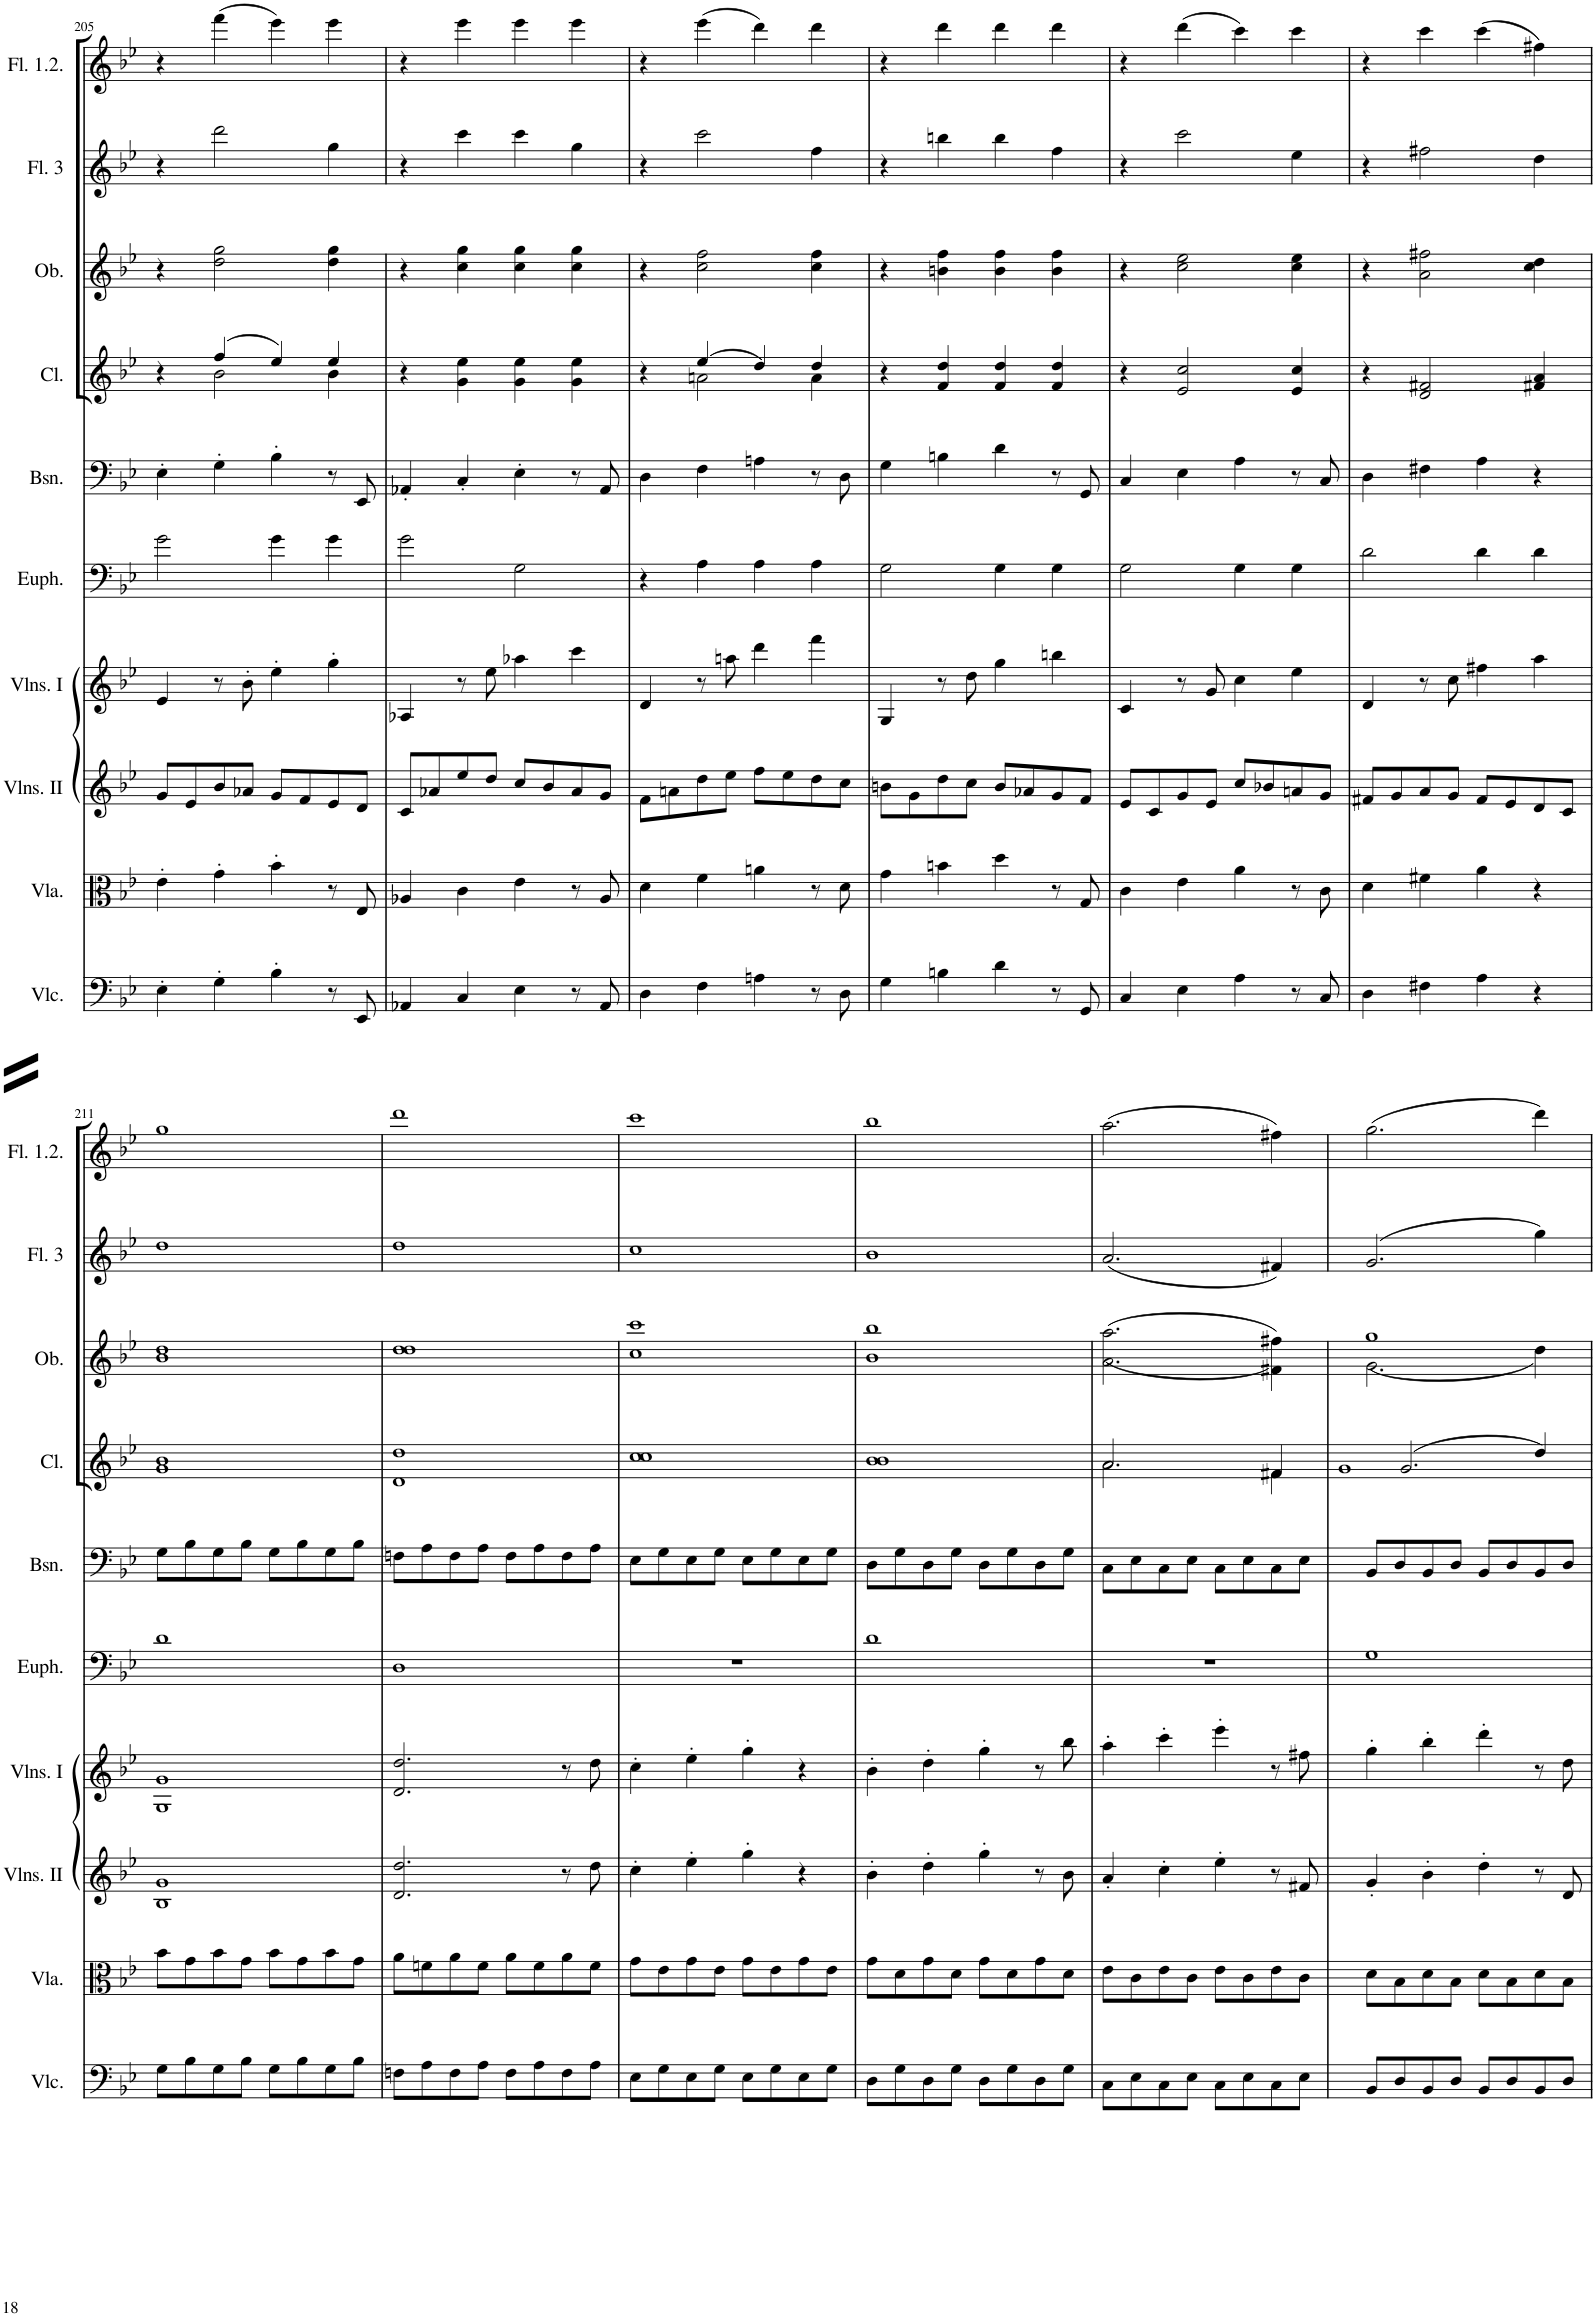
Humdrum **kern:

**kern	**kern	**kern	**kern	**kern	**kern	**kern	**kern	**kern	**kern	**kern	**kern
*part10	*part9	*part8	*part7	*part6	*part6	*part5	*part4	*part3	*part2	*part1	*part1
*staff12	*staff11	*staff10	*staff9	*staff8	*staff7	*staff6	*staff5	*staff4	*staff3	*staff2	*staff1
*I"Violoncello.	*I"Viola.	*I"Violins II	*I"Violins I	*I"Euphonium	*	*I"Bassoon	*I"Clarinetti in B.	*I"Oboi.	*I"Flute 3	*I"Flute 1.2.	*
*I'Vlc.	*I'Vla.	*I'Vlns. II	*I'Vlns. I	*I'Euph.	*	*I'Bsn.	*I'Cl.	*I'Ob.	*I'Fl. 3	*I'Fl. 1.2.	*
!!LO:PB:g=z
*clefF4	*clefC3	*clefG2	*clefG2	*clefF4	*clefF4	*clefF4	*clefG2	*clefG2	*clefG2	*clefG2	*clefG2
*	*	*	*	*	*	*	*Trd1c2	*	*	*	*
*k[b-e-]	*k[b-e-]	*k[b-e-]	*k[b-e-]	*k[b-e-]	*k[b-e-]	*k[b-e-]	*k[b-e-]	*k[b-e-]	*k[b-e-]	*k[b-e-]	*k[b-e-]
*M2/2	*M2/2	*M2/2	*M2/2	*M2/2	*M2/2	*M2/2	*M2/2	*M2/2	*M2/2	*M2/2	*M2/2
*met(c|)	*met(c|)	*met(c|)	*met(c|)	*met(c|)	*met(c|)	*met(c|)	*met(c|)	*met(c|)	*met(c|)	*met(c|)	*met(c|)
=205	=205	=205	=205	=205	=205	=205	=205	=205	=205	=205	=205
*	*	*	*	*	*	*	*^	*	*	*	*
4E-'\	4e-'\	8g'/L	4e-/	4E-'	2g'~\	4E-'\	4r	4ryy	4r	4r	4r	4r
.	.	8e-'/	.	.	.	.	.	.	.	.	.	.
4G'\	4g'\	8b-'/	8r	4G'	.	4G'\	(4ff/	2b-\	2dd\'~ 2gg\'~	2ddd'~\	2ddd'~	(4fff\
.	.	8a-X'/J	8b-'\	.	.	.	.	.	.	.	.	.
4B-'\	4b-'\	8g'/L	4ee-'\	4B-'	4g'\	4B-'\	4ee-'~/)	.	.	.	.	4eee-'\)
.	.	8f'/	.	.	.	.	.	.	.	.	.	.
8r	8r	8e-'/	4gg'\	8r	4g'\	8r	4ee-'~/	4b-\	4dd\'~ 4gg\'~	4gg'~\	4gg'~	4eee-'~\
8EE-/	8E-/	8d'/J	.	8EE-	.	8EE-/	.	.	.	.	.	.
*	*	*	*	*	*	*	*v	*v	*	*	*	*
=206	=206	=206	=206	=206	=206	=206	=206	=206	=206	=206	=206
4AA-X'/	4A-X'/	8c'/L	4A-X/	4AA-X'	2g'~\	4AA-X'/	4r	4r	4r	4r	4r
.	.	8a-X'/	.	.	.	.	.	.	.	.	.
4C'/	4c'\	8ee-'/	8r	4C'	.	4C'/	4g\'~ 4ee-\'~	4cc\'~ 4gg\'~	4ccc'~\	4ccc'~	4eee-'~\
.	.	8dd'/J	8ee-'\	.	.	.	.	.	.	.	.
4E-'\	4e-'\	8cc'/L	4aa-X'\	4E-'	2G'~\	4E-'\	4g\'~ 4ee-\'~	4cc\'~ 4gg\'~	4ccc'~\	4ccc'~	4eee-'~\
.	.	8b-'/	.	.	.	.	.	.	.	.	.
8r	8r	8a-'/	4ccc'\	8r	.	8r	4g\'~ 4ee-\'~	4cc\'~ 4gg\'~	4gg'~\	4gg'~	4eee-'~\
8AA-/	8A-/	8g'/J	.	8AA-	.	8AA-/	.	.	.	.	.
=207	=207	=207	=207	=207	=207	=207	=207	=207	=207	=207	=207
*	*	*	*	*	*	*	*^	*	*	*	*
4D'\	4d'\	8f'\L	4d/	4D'	4r	4D'\	4r	4ryy	4r	4r	4r	4r
.	.	8an'\	.	.	.	.	.	.	.	.	.	.
4F'\	4f'\	8dd'\	8r	4F'	4A'\	4F'\	(4ee-/	2an'~\	2cc\'~ 2ff\'~	2ccc'~\	2ccc'~	(4eee-\
.	.	8ee-'\J	8aan'\	.	.	.	.	.	.	.	.	.
4An'\	4an'\	8ff'\L	4ddd'\	4An'	4A'\	4An'\	4dd'~/)	.	.	.	.	4ddd'~\)
.	.	8ee-'\	.	.	.	.	.	.	.	.	.	.
8r	8r	8dd'\	4fff'\	8r	4A'\	8r	4dd'~/	4a'~\	4cc\'~ 4ff\'~	4ff'~\	4ff'~	4ddd'~\
8D\	8d\	8cc'\J	.	8D	.	8D\	.	.	.	.	.	.
*	*	*	*	*	*	*	*v	*v	*	*	*	*
=208	=208	=208	=208	=208	=208	=208	=208	=208	=208	=208	=208
4G'\	4g'\	8bn'\L	4G/	4G'	2G'~\	4G'\	4r	4r	4r	4r	4r
.	.	8g'\	.	.	.	.	.	.	.	.	.
4Bn'\	4bn'\	8dd'\	8r	4Bn'	.	4Bn'\	4f/'~ 4dd/'~	4bn\'~ 4ff\'~	4bbn'~\	4bbn'~	4ddd'~\
.	.	8cc'\J	8dd'\	.	.	.	.	.	.	.	.
4d'\	4dd'\	8b'/L	4gg'\	4d'	4G'\	4d'\	4f/'~ 4dd/'~	4b\'~ 4ff\'~	4bb'~\	4bb'~	4ddd'~\
.	.	8a-X'/	.	.	.	.	.	.	.	.	.
8r	8r	8g'/	4bbn'\	8r	4G'\	8r	4f/'~ 4dd/'~	4b\'~ 4ff\'~	4ff'~\	4ff'~	4ddd'~\
8GG/	8G/	8f'/J	.	8GG	.	8GG/	.	.	.	.	.
=209	=209	=209	=209	=209	=209	=209	=209	=209	=209	=209	=209
4C'/	4c'\	8e-'/L	4c/	4C'	2G'~\	4C'/	4r	4r	4r	4r	4r
.	.	8c'/	.	.	.	.	.	.	.	.	.
4E-'\	4e-'\	8g'/	8r	4E-'	.	4E-'\	2e-/'~ 2cc/'~	2cc\'~ 2ee-\'~	2ccc'~\	2ccc'~	(4ddd\
.	.	8e-'/J	8g'/	.	.	.	.	.	.	.	.
4A'\	4a'\	8cc'/L	4cc'\	4A'	4G'\	4A'\	.	.	.	.	4ccc'~\)
.	.	8b-X'/	.	.	.	.	.	.	.	.	.
8r	8r	8an'/	4ee-'\	8r	4G'\	8r	4e-/'~ 4cc/'~	4cc\'~ 4ee-\'~	4ee-'~\	4ee-'~	4ccc'~\
8C/	8c\	8g'/J	.	8C	.	8C/	.	.	.	.	.
=210	=210	=210	=210	=210	=210	=210	=210	=210	=210	=210	=210
4D'\	4d'\	8f#X'/L	4d/	4D'	2d'~\	4D'\	4r	4r	4r	4r	4r
.	.	8g'/	.	.	.	.	.	.	.	.	.
4F#X'\	4f#X'\	8a'/	8r	4F#X'	.	4F#X'\	2d/'~ 2f#X/'~	2a\'~ 2ff#X\'~	2ff#X'~\	2ff#X'~	4ccc'~\
.	.	8g'/J	8cc'\	.	.	.	.	.	.	.	.
4A'\	4a'\	8f#'/L	4ff#X'\	4A'	4d'\	4A'\	.	.	.	.	(4ccc\
.	.	8e-'/	.	.	.	.	.	.	.	.	.
4r	4r	8d'/	4aa'\	4r	4d'\	4r	4f#X/'~ 4a/'~	4cc\'~ 4dd\'~	4dd'~\	4dd'~	4ff#X'~\)
.	.	8c'/J	.	.	.	.	.	.	.	.	.
!!LO:LB:g=z
=211	=211	=211	=211	=211	=211	=211	=211	=211	=211	=211	=211
8G'\L	8b-'\L	1B- 1g	1G 1g	1r	1d'~	8G'\L	1g 1b-	1b- 1dd	1dd	1dd	1gg
8B-'\	8g'\	.	.	.	.	8B-'\	.	.	.	.	.
8G'\	8b-'\	.	.	.	.	8G'\	.	.	.	.	.
8B-'\J	8g'\J	.	.	.	.	8B-'\J	.	.	.	.	.
8G'\L	8b-'\L	.	.	.	.	8G'\L	.	.	.	.	.
8B-'\	8g'\	.	.	.	.	8B-'\	.	.	.	.	.
8G'\	8b-'\	.	.	.	.	8G'\	.	.	.	.	.
8B-'\J	8g'\J	.	.	.	.	8B-'\J	.	.	.	.	.
=212	=212	=212	=212	=212	=212	=212	=212	=212	=212	=212	=212
*	*	*	*	*	*	*	*	*^	*	*	*
8Fn'\L	8a'\L	2.d/ 2.dd/	2.d/ 2.dd/	1r	1D	8Fn'\L	1d 1dd	1dd	1dd	1dd	1dd	1ddd
8A'\	8fn'\	.	.	.	.	8A'\	.	.	.	.	.	.
8F'\	8a'\	.	.	.	.	8F'\	.	.	.	.	.	.
8A'\J	8f'\J	.	.	.	.	8A'\J	.	.	.	.	.	.
8F'\L	8a'\L	.	.	.	.	8F'\L	.	.	.	.	.	.
8A'\	8f'\	.	.	.	.	8A'\	.	.	.	.	.	.
8F'\	8a'\	8r	8r	.	.	8F'\	.	.	.	.	.	.
8A'\J	8f'\J	8dd\	8dd\	.	.	8A'\J	.	.	.	.	.	.
*	*	*	*	*	*	*	*	*v	*v	*	*	*
=213	=213	=213	=213	=213	=213	=213	=213	=213	=213	=213	=213
*	*	*	*	*	*	*	*^	*	*	*	*
8E-'\L	8g'\L	4cc'\	4cc'\	1r	1r	8E-'\L	1cc	1cc	1cc 1ccc	1cc	1cc	1ccc
8G'\	8e-'\	.	.	.	.	8G'\	.	.	.	.	.	.
8E-'\	8g'\	4ee-'\	4ee-'\	.	.	8E-'\	.	.	.	.	.	.
8G'\J	8e-'\J	.	.	.	.	8G'\J	.	.	.	.	.	.
8E-'\L	8g'\L	4gg'\	4gg'\	.	.	8E-'\L	.	.	.	.	.	.
8G'\	8e-'\	.	.	.	.	8G'\	.	.	.	.	.	.
8E-'\	8g'\	4r	4r	.	.	8E-'\	.	.	.	.	.	.
8G'\J	8e-'\J	.	.	.	.	8G'\J	.	.	.	.	.	.
=214	=214	=214	=214	=214	=214	=214	=214	=214	=214	=214	=214	=214
8D'\L	8g'\L	4b-'\	4b-'\	1r	1d	8D'\L	1b-	1b-	1b- 1bb-	1b-	1b-	1bb-
8G'\	8d'\	.	.	.	.	8G'\	.	.	.	.	.	.
8D'\	8g'\	4dd'\	4dd'\	.	.	8D'\	.	.	.	.	.	.
8G'\J	8d'\J	.	.	.	.	8G'\J	.	.	.	.	.	.
8D'\L	8g'\L	4gg'\	4gg'\	.	.	8D'\L	.	.	.	.	.	.
8G'\	8d'\	.	.	.	.	8G'\	.	.	.	.	.	.
8D'\	8g'\	8r	8r	.	.	8D'\	.	.	.	.	.	.
8G'\J	8d'\J	8b-\	8bb-\	.	.	8G'\J	.	.	.	.	.	.
=215	=215	=215	=215	=215	=215	=215	=215	=215	=215	=215	=215	=215
8C'\L	8e-'\L	4a'/	4aa'\	1r	1r	8C'\L	2.a/	2.a\	((<2.a\ 2.aa\	(2.a/	2.a	(2.aa\
8E-'\	8c'\	.	.	.	.	8E-'\	.	.	.	.	.	.
8C'\	8e-'\	4cc'\	4ccc'\	.	.	8C'\	.	.	.	.	.	.
8E-'\J	8c'\J	.	.	.	.	8E-'\J	.	.	.	.	.	.
8C'\L	8e-'\L	4ee-'\	4eee-'\	.	.	8C'\L	.	.	.	.	.	.
8E-'\	8c'\	.	.	.	.	8E-'\	.	.	.	.	.	.
8C'\	8e-'\	8r	8r	.	.	8C'\	4f#X/	4f#\	4f#X\ 4ff#X\))	4f#X/)	4f#X	4ff#X\)
8E-'\J	8c'\J	8f#X/	8ff#X\	.	.	8E-'\J	.	.	.	.	.	.
=216	=216	=216	=216	=216	=216	=216	=216	=216	=216	=216	=216	=216
*	*	*	*	*	*	*	*	*	*^	*	*	*
8BB-'/L	8d'\L	4g'/	4gg'\	1r	1G'~	8BB-'/L	(2.g/	1g	1gg	(2.g\	(2.g/	2.g	(2.gg\
8D'/	8B-'\	.	.	.	.	8D'/	.	.	.	.	.	.	.
8BB-'/	8d'\	4b-'\	4bb-'\	.	.	8BB-'/	.	.	.	.	.	.	.
8D'/J	8B-'\J	.	.	.	.	8D'/J	.	.	.	.	.	.	.
8BB-'/L	8d'\L	4dd'\	4ddd'\	.	.	8BB-'/L	.	.	.	.	.	.	.
8D'/	8B-'\	.	.	.	.	8D'/	.	.	.	.	.	.	.
8BB-'/	8d'\	8r	8r	.	.	8BB-'/	4dd/)	.	.	4dd\)	4gg\)	4gg	4ddd\)
8D'/J	8B-'\J	8d'~/	8dd'~\	.	.	8D'/J	.	.	.	.	.	.	.
*	*	*	*	*	*	*	*v	*v	*	*	*	*	*
*	*	*	*	*	*	*	*	*v	*v	*	*	*
=	=	=	=	=	=	=	=	=	=	=	=
*-	*-	*-	*-	*-	*-	*-	*-	*-	*-	*-	*-
